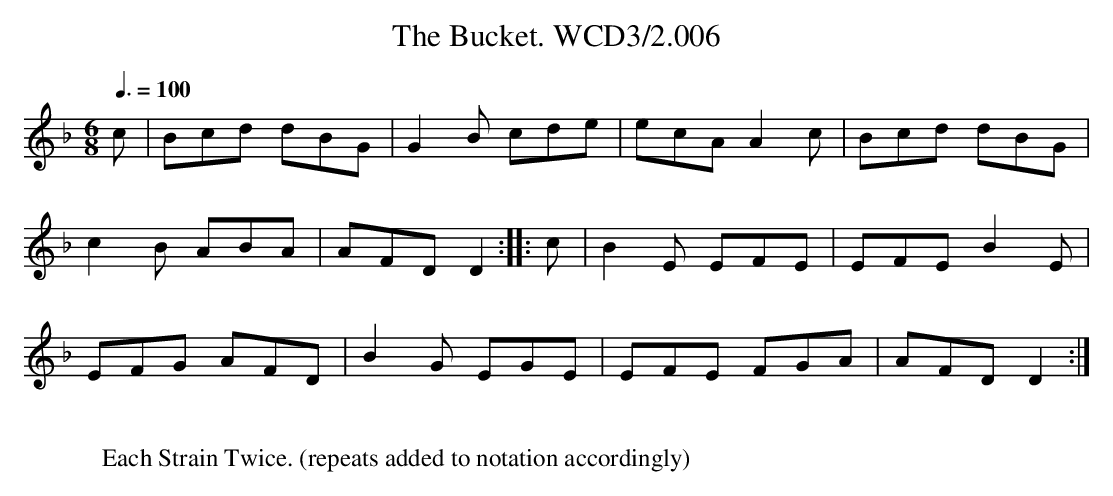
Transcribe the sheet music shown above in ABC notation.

X:1
T:Bucket. WCD3/2.006, The
M:6/8
L:1/8
Q:3/8=100
K:Dm
c|Bcd dBG|G2B cde|ecA A2c|Bcd dBG|
c2B ABA|AFD D2::c|B2E EFE|EFE B2E|
EFG AFD|B2G EGE|EFE FGA|AFD D2:|
W:
W:Each Strain Twice. (repeats added to notation accordingly)
